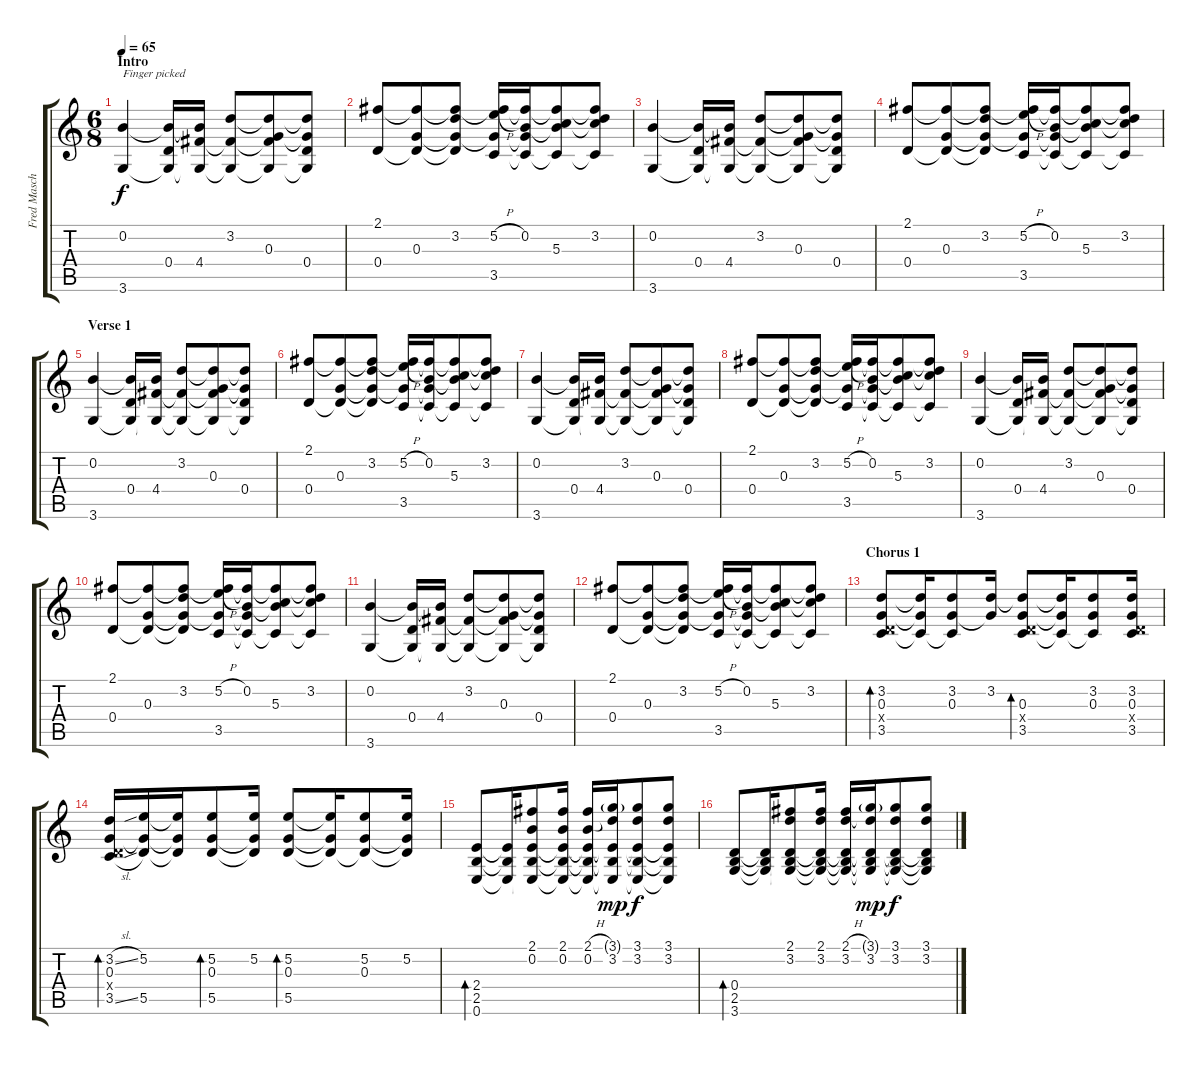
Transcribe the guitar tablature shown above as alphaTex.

\track ("Fred Mascherino (Acoustic Guitar)" "Fred Masch") {instrument acousticguitarsteel}
\staff {score tabs}
\tuning (E4 B3 G3 D3 A2 E2) {hide}
\ts (6 8)
\section ("" "Intro")
\tempo 65
\clef g2
\ks c
(0.2 3.6).4{txt "Finger picked" dy f instrument acousticguitarsteel} (0.2{t} 0.4 3.6{t}).16 (0.2{t} 4.4 3.6{t}).16 (3.2 4.4{t} 3.6{t}).8 (3.2{t} 0.3 4.4{t} 3.6{t}).8 (3.2{t} 0.3{t} 0.4 3.6{t}).8 |
(2.1 0.4).8 (2.1{t} 0.3 0.4{t}).8 (2.1{t} 3.2 0.3{t} 0.4{t}).8 (2.1{t} 5.2{h} 0.3{t} 3.5).16 (2.1{t} 0.2 0.3{t} 3.5{t}).16 (2.1{t} 0.2{t} 5.3 3.5{t}).8 (2.1{t} 3.2 5.3{t} 3.5{t}).8 |
(0.2 3.6).4 (0.2{t} 0.4 3.6{t}).16 (0.2{t} 4.4 3.6{t}).16 (3.2 4.4{t} 3.6{t}).8 (3.2{t} 0.3 4.4{t} 3.6{t}).8 (3.2{t} 0.3{t} 0.4 3.6{t}).8 |
(2.1 0.4).8 (2.1{t} 0.3 0.4{t}).8 (2.1{t} 3.2 0.3{t} 0.4{t}).8 (2.1{t} 5.2{h} 0.3{t} 3.5).16 (2.1{t} 0.2 0.3{t} 3.5{t}).16 (2.1{t} 0.2{t} 5.3 3.5{t}).8 (2.1{t} 3.2 5.3{t} 3.5{t}).8 |
\section ("" "Verse 1")
(0.2 3.6).4 (0.2{t} 0.4 3.6{t}).16 (0.2{t} 4.4 3.6{t}).16 (3.2 4.4{t} 3.6{t}).8 (3.2{t} 0.3 4.4{t} 3.6{t}).8 (3.2{t} 0.3{t} 0.4 3.6{t}).8 |
(2.1 0.4).8 (2.1{t} 0.3 0.4{t}).8 (2.1{t} 3.2 0.3{t} 0.4{t}).8 (2.1{t} 5.2{h} 0.3{t} 3.5).16 (2.1{t} 0.2 0.3{t} 3.5{t}).16 (2.1{t} 0.2{t} 5.3 3.5{t}).8 (2.1{t} 3.2 5.3{t} 3.5{t}).8 |
(0.2 3.6).4 (0.2{t} 0.4 3.6{t}).16 (0.2{t} 4.4 3.6{t}).16 (3.2 4.4{t} 3.6{t}).8 (3.2{t} 0.3 4.4{t} 3.6{t}).8 (3.2{t} 0.3{t} 0.4 3.6{t}).8 |
(2.1 0.4).8 (2.1{t} 0.3 0.4{t}).8 (2.1{t} 3.2 0.3{t} 0.4{t}).8 (2.1{t} 5.2{h} 0.3{t} 3.5).16 (2.1{t} 0.2 0.3{t} 3.5{t}).16 (2.1{t} 0.2{t} 5.3 3.5{t}).8 (2.1{t} 3.2 5.3{t} 3.5{t}).8 |
(0.2 3.6).4 (0.2{t} 0.4 3.6{t}).16 (0.2{t} 4.4 3.6{t}).16 (3.2 4.4{t} 3.6{t}).8 (3.2{t} 0.3 4.4{t} 3.6{t}).8 (3.2{t} 0.3{t} 0.4 3.6{t}).8 |
(2.1 0.4).8 (2.1{t} 0.3 0.4{t}).8 (2.1{t} 3.2 0.3{t} 0.4{t}).8 (2.1{t} 5.2{h} 0.3{t} 3.5).16 (2.1{t} 0.2 0.3{t} 3.5{t}).16 (2.1{t} 0.2{t} 5.3 3.5{t}).8 (2.1{t} 3.2 5.3{t} 3.5{t}).8 |
(0.2 3.6).4 (0.2{t} 0.4 3.6{t}).16 (0.2{t} 4.4 3.6{t}).16 (3.2 4.4{t} 3.6{t}).8 (3.2{t} 0.3 4.4{t} 3.6{t}).8 (3.2{t} 0.3{t} 0.4 3.6{t}).8 |
(2.1 0.4).8 (2.1{t} 0.3 0.4{t}).8 (2.1{t} 3.2 0.3{t} 0.4{t}).8 (2.1{t} 5.2{h} 0.3{t} 3.5).16 (2.1{t} 0.2 0.3{t} 3.5{t}).16 (2.1{t} 0.2{t} 5.3 3.5{t}).8 (2.1{t} 3.2 5.3{t} 3.5{t}).8 |
\section ("" "Chorus 1")
(3.2 0.3 0.4{x} 3.5).8{bd 60} (3.2{t} 0.3{t} 3.5{t}).16 (3.2 0.3 3.5{t}).8 (3.2 0.3{t}).16 (3.2{t} 0.3 0.4{x} 3.5).8{bd 30} (3.2{t} 0.3{t} 3.5{t}).16 (3.2 0.3 3.5{t}).8 (3.2 0.3 0.4{x} 3.5).16 |
(3.2{sl} 0.3 0.4{x} 3.5{sl}).16{bd 30} (5.2 0.3{t} 5.5).16 (5.2{t} 0.3{t} 5.5{t}).16 (5.2 0.3 5.5).8{bd 30} (5.2 0.3{t} 5.5{t}).16 (5.2 0.3 5.5).8{bd 30} (5.2{t} 0.3{t} 5.5{t}).16 (5.2 0.3 5.5{t}).8 (5.2 0.3{t} 5.5{t}).16 |
(2.4 2.5 0.6).8{bd 30} (2.4{t} 2.5{t} 0.6{t}).16 (2.1 0.2 2.4{t} 2.5{t} 0.6{t}).8 (2.1 0.2 2.4{t} 2.5{t} 0.6{t}).16 (2.1{h} 0.2{h} 2.4{t} 2.5{t} 0.6{t}).16 (3.1{g} 3.2 2.4{t} 2.5{t} 0.6{t}).16{dy mp} (3.1 3.2 2.4{t} 2.5{t} 0.6{t}).8{dy f} (3.1 3.2 2.4{t} 2.5{t} 0.6{t}).8 |
(0.4 2.5 3.6).8{bd 30} (0.4{t} 2.5{t} 3.6{t}).16 (2.1 3.2 0.4{t} 2.5{t} 3.6{t}).8 (2.1 3.2 0.4{t} 2.5{t} 3.6{t}).16 (2.1{h} 3.2{h} 0.4{t} 2.5{t} 3.6{t}).16 (3.1{g} 3.2 0.4{t} 2.5{t} 3.6{t}).16{dy mp} (3.1 3.2 0.4{t} 2.5{t} 3.6{t}).8{dy f} (3.1 3.2 0.4{t} 2.5{t} 3.6{t}).8
